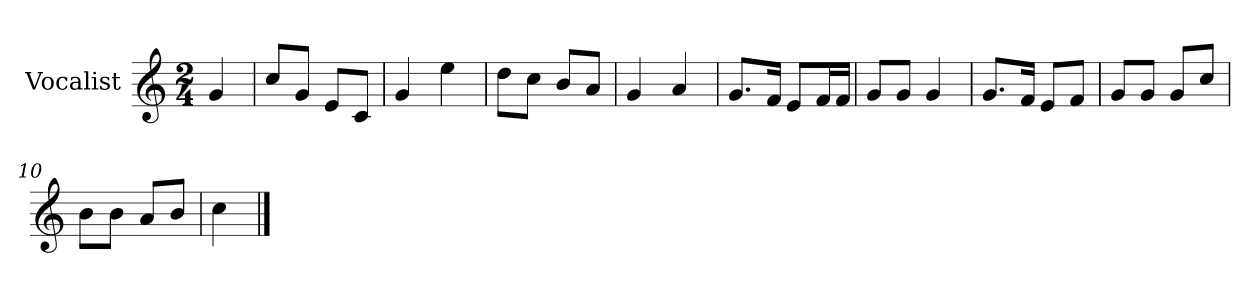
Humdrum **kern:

**kern
*part1
*staff1
*I"Vocalist
*k[]
*C:
*M2/4
=1
4g
=2
8ccL
8gJ
8eL
8cJ
=3
4g
4ee
=4
8ddL
8ccJ
8bL
8aJ
=5
4g
4a
=6
8.gL
16fJk
8eL
16fL
16fJJ
=7
8gL
8gJ
4g
=8
8.gL
16fJk
8eL
8fJ
=9
8gL
8gJ
8gL
8ccJ
=10
8bL
8bJ
8aL
8bJ
=11
4cc
==
*-
